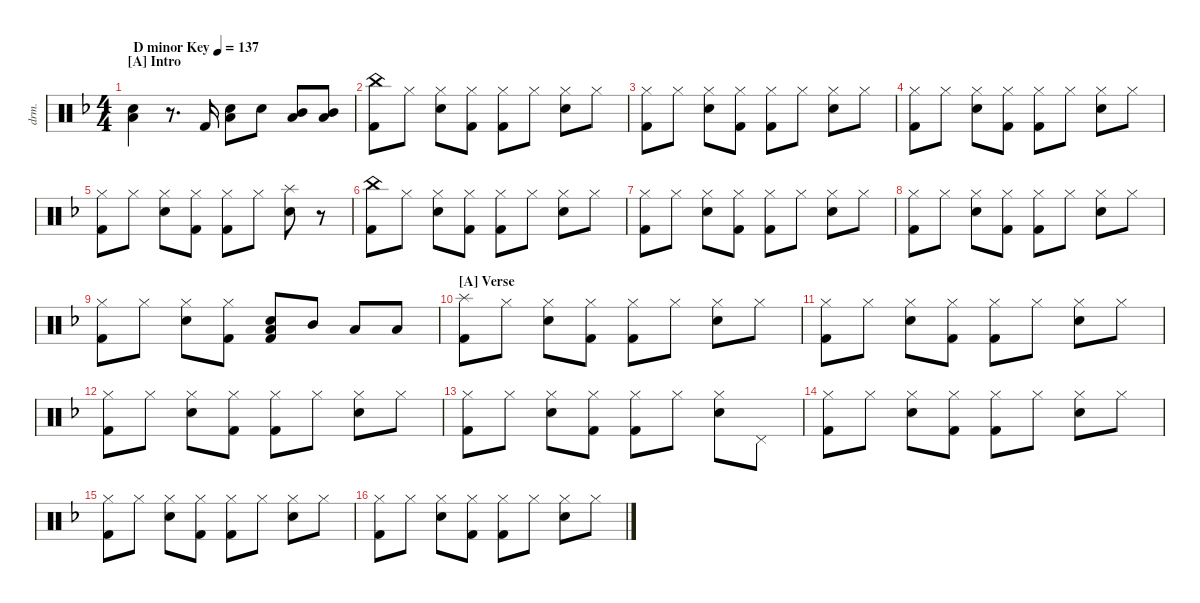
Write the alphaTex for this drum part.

\defaultSystemsLayout 4
\hideDynamics
\bracketExtendMode nobrackets
\track ("Drumkit" "drm.") {defaultSystemsLayout 4 instrument percussion}
\staff {score}
\articulation defaults
\ts (4 4)
\section ("A" "Intro")
\tempo (137 "D minor Key")
\clef neutral
\ks f
("Snare (hit) 2"{acc forcenatural} "Low Tom (hit)"{acc forcenatural}).4{dy mf} r.8{d} "Kick (hit) 2"{acc forcenatural}.16 ("Snare (hit) 2"{acc forcenatural} "Low Tom (hit)"{acc forcenatural}).8 "Snare (hit) 2"{acc forcenatural}.8 ("Low Tom (hit)"{acc forcenatural} "Mid Tom (hit)"{acc forcenatural}).8 ("Low Tom (hit)"{acc forcenatural} "Mid Tom (hit)"{acc forcenatural}).8 |
("Kick (hit) 2"{acc forcenatural} "China (hit)"{acc forcenatural}).8 "Hi-Hat (closed)"{acc forcenatural}.8 ("Hi-Hat (closed)"{acc forcenatural} "Snare (hit) 2"{acc forcenatural}).8 ("Hi-Hat (closed)"{acc forcenatural} "Kick (hit) 2"{acc forcenatural}).8 ("Hi-Hat (closed)"{acc forcenatural} "Kick (hit) 2"{acc forcenatural}).8 "Hi-Hat (closed)"{acc forcenatural}.8 ("Hi-Hat (closed)"{acc forcenatural} "Snare (hit) 2"{acc forcenatural}).8 "Hi-Hat (closed)"{acc forcenatural}.8 |
("Kick (hit) 2"{acc forcenatural} "Hi-Hat (closed)"{acc forcenatural}).8 "Hi-Hat (closed)"{acc forcenatural}.8 ("Hi-Hat (closed)"{acc forcenatural} "Snare (hit) 2"{acc forcenatural}).8 ("Hi-Hat (closed)"{acc forcenatural} "Kick (hit) 2"{acc forcenatural}).8 ("Hi-Hat (closed)"{acc forcenatural} "Kick (hit) 2"{acc forcenatural}).8 "Hi-Hat (closed)"{acc forcenatural}.8 ("Hi-Hat (closed)"{acc forcenatural} "Snare (hit) 2"{acc forcenatural}).8 "Hi-Hat (closed)"{acc forcenatural}.8 |
("Kick (hit) 2"{acc forcenatural} "Hi-Hat (closed)"{acc forcenatural}).8 "Hi-Hat (closed)"{acc forcenatural}.8 ("Hi-Hat (closed)"{acc forcenatural} "Snare (hit) 2"{acc forcenatural}).8 ("Hi-Hat (closed)"{acc forcenatural} "Kick (hit) 2"{acc forcenatural}).8 ("Hi-Hat (closed)"{acc forcenatural} "Kick (hit) 2"{acc forcenatural}).8 "Hi-Hat (closed)"{acc forcenatural}.8 ("Hi-Hat (closed)"{acc forcenatural} "Snare (hit) 2"{acc forcenatural}).8 "Hi-Hat (closed)"{acc forcenatural}.8 |
("Kick (hit) 2"{acc forcenatural} "Hi-Hat (closed)"{acc forcenatural}).8 "Hi-Hat (closed)"{acc forcenatural}.8 ("Hi-Hat (closed)"{acc forcenatural} "Snare (hit) 2"{acc forcenatural}).8 ("Hi-Hat (closed)"{acc forcenatural} "Kick (hit) 2"{acc forcenatural}).8 ("Hi-Hat (closed)"{acc forcenatural} "Kick (hit) 2"{acc forcenatural}).8 "Hi-Hat (closed)"{acc forcenatural}.8 ("Snare (hit) 2"{acc forcenatural} "Splash (hit)"{acc forcenatural}).8 r.8 |
("Kick (hit) 2"{acc forcenatural} "China (hit)"{acc forcenatural}).8 "Hi-Hat (closed)"{acc forcenatural}.8 ("Hi-Hat (closed)"{acc forcenatural} "Snare (hit) 2"{acc forcenatural}).8 ("Hi-Hat (closed)"{acc forcenatural} "Kick (hit) 2"{acc forcenatural}).8 ("Hi-Hat (closed)"{acc forcenatural} "Kick (hit) 2"{acc forcenatural}).8 "Hi-Hat (closed)"{acc forcenatural}.8 ("Hi-Hat (closed)"{acc forcenatural} "Snare (hit) 2"{acc forcenatural}).8 "Hi-Hat (closed)"{acc forcenatural}.8 |
("Kick (hit) 2"{acc forcenatural} "Hi-Hat (closed)"{acc forcenatural}).8 "Hi-Hat (closed)"{acc forcenatural}.8 ("Hi-Hat (closed)"{acc forcenatural} "Snare (hit) 2"{acc forcenatural}).8 ("Hi-Hat (closed)"{acc forcenatural} "Kick (hit) 2"{acc forcenatural}).8 ("Hi-Hat (closed)"{acc forcenatural} "Kick (hit) 2"{acc forcenatural}).8 "Hi-Hat (closed)"{acc forcenatural}.8 ("Hi-Hat (closed)"{acc forcenatural} "Snare (hit) 2"{acc forcenatural}).8 "Hi-Hat (closed)"{acc forcenatural}.8 |
("Kick (hit) 2"{acc forcenatural} "Hi-Hat (closed)"{acc forcenatural}).8 "Hi-Hat (closed)"{acc forcenatural}.8 ("Hi-Hat (closed)"{acc forcenatural} "Snare (hit) 2"{acc forcenatural}).8 ("Hi-Hat (closed)"{acc forcenatural} "Kick (hit) 2"{acc forcenatural}).8 ("Hi-Hat (closed)"{acc forcenatural} "Kick (hit) 2"{acc forcenatural}).8 "Hi-Hat (closed)"{acc forcenatural}.8 ("Hi-Hat (closed)"{acc forcenatural} "Snare (hit) 2"{acc forcenatural}).8 "Hi-Hat (closed)"{acc forcenatural}.8 |
("Kick (hit) 2"{acc forcenatural} "Hi-Hat (closed)"{acc forcenatural}).8 "Hi-Hat (closed)"{acc forcenatural}.8 ("Hi-Hat (closed)"{acc forcenatural} "Snare (hit) 2"{acc forcenatural}).8 ("Hi-Hat (closed)"{acc forcenatural} "Kick (hit) 2"{acc forcenatural}).8 ("Snare (hit) 2"{acc forcenatural} "Low Tom (hit)"{acc forcenatural} "Kick (hit) 2"{acc forcenatural}).8 "Mid Tom (hit)"{acc forcenatural}.8 "Low Tom (hit)"{acc forcenatural}.8 "Low Tom (hit)"{acc forcenatural}.8 |
\section ("A" "Verse")
("Kick (hit) 2"{acc forcenatural} "Splash (hit)"{acc forcenatural}).8 "Hi-Hat (closed)"{acc forcenatural}.8 ("Hi-Hat (closed)"{acc forcenatural} "Snare (hit) 2"{acc forcenatural}).8 ("Hi-Hat (closed)"{acc forcenatural} "Kick (hit) 2"{acc forcenatural}).8 ("Hi-Hat (closed)"{acc forcenatural} "Kick (hit) 2"{acc forcenatural}).8 "Hi-Hat (closed)"{acc forcenatural}.8 ("Hi-Hat (closed)"{acc forcenatural} "Snare (hit) 2"{acc forcenatural}).8 "Hi-Hat (closed)"{acc forcenatural}.8 |
("Kick (hit) 2"{acc forcenatural} "Hi-Hat (closed)"{acc forcenatural}).8 "Hi-Hat (closed)"{acc forcenatural}.8 ("Hi-Hat (closed)"{acc forcenatural} "Snare (hit) 2"{acc forcenatural}).8 ("Hi-Hat (closed)"{acc forcenatural} "Kick (hit) 2"{acc forcenatural}).8 ("Hi-Hat (closed)"{acc forcenatural} "Kick (hit) 2"{acc forcenatural}).8 "Hi-Hat (closed)"{acc forcenatural}.8 ("Hi-Hat (closed)"{acc forcenatural} "Snare (hit) 2"{acc forcenatural}).8 "Hi-Hat (closed)"{acc forcenatural}.8 |
("Kick (hit) 2"{acc forcenatural} "Hi-Hat (closed)"{acc forcenatural}).8 "Hi-Hat (closed)"{acc forcenatural}.8 ("Hi-Hat (closed)"{acc forcenatural} "Snare (hit) 2"{acc forcenatural}).8 ("Hi-Hat (closed)"{acc forcenatural} "Kick (hit) 2"{acc forcenatural}).8 ("Hi-Hat (closed)"{acc forcenatural} "Kick (hit) 2"{acc forcenatural}).8 "Hi-Hat (closed)"{acc forcenatural}.8 ("Hi-Hat (closed)"{acc forcenatural} "Snare (hit) 2"{acc forcenatural}).8 "Hi-Hat (closed)"{acc forcenatural}.8 |
("Kick (hit) 2"{acc forcenatural} "Hi-Hat (closed)"{acc forcenatural}).8 "Hi-Hat (closed)"{acc forcenatural}.8 ("Hi-Hat (closed)"{acc forcenatural} "Snare (hit) 2"{acc forcenatural}).8 ("Hi-Hat (closed)"{acc forcenatural} "Kick (hit) 2"{acc forcenatural}).8 ("Hi-Hat (closed)"{acc forcenatural} "Kick (hit) 2"{acc forcenatural}).8 "Hi-Hat (closed)"{acc forcenatural}.8 ("Hi-Hat (closed)"{acc forcenatural} "Snare (hit) 2"{acc forcenatural}).8 "Pedal Hi-Hat (hit)"{acc forcenatural}.8 |
("Kick (hit) 2"{acc forcenatural} "Hi-Hat (closed)"{acc forcenatural}).8 "Hi-Hat (closed)"{acc forcenatural}.8 ("Hi-Hat (closed)"{acc forcenatural} "Snare (hit) 2"{acc forcenatural}).8 ("Hi-Hat (closed)"{acc forcenatural} "Kick (hit) 2"{acc forcenatural}).8 ("Hi-Hat (closed)"{acc forcenatural} "Kick (hit) 2"{acc forcenatural}).8 "Hi-Hat (closed)"{acc forcenatural}.8 ("Hi-Hat (closed)"{acc forcenatural} "Snare (hit) 2"{acc forcenatural}).8 "Hi-Hat (closed)"{acc forcenatural}.8 |
("Kick (hit) 2"{acc forcenatural} "Hi-Hat (closed)"{acc forcenatural}).8 "Hi-Hat (closed)"{acc forcenatural}.8 ("Hi-Hat (closed)"{acc forcenatural} "Snare (hit) 2"{acc forcenatural}).8 ("Hi-Hat (closed)"{acc forcenatural} "Kick (hit) 2"{acc forcenatural}).8 ("Hi-Hat (closed)"{acc forcenatural} "Kick (hit) 2"{acc forcenatural}).8 "Hi-Hat (closed)"{acc forcenatural}.8 ("Hi-Hat (closed)"{acc forcenatural} "Snare (hit) 2"{acc forcenatural}).8 "Hi-Hat (closed)"{acc forcenatural}.8 |
("Kick (hit) 2"{acc forcenatural} "Hi-Hat (closed)"{acc forcenatural}).8 "Hi-Hat (closed)"{acc forcenatural}.8 ("Hi-Hat (closed)"{acc forcenatural} "Snare (hit) 2"{acc forcenatural}).8 ("Hi-Hat (closed)"{acc forcenatural} "Kick (hit) 2"{acc forcenatural}).8 ("Hi-Hat (closed)"{acc forcenatural} "Kick (hit) 2"{acc forcenatural}).8 "Hi-Hat (closed)"{acc forcenatural}.8 ("Hi-Hat (closed)"{acc forcenatural} "Snare (hit) 2"{acc forcenatural}).8 "Hi-Hat (closed)"{acc forcenatural}.8
